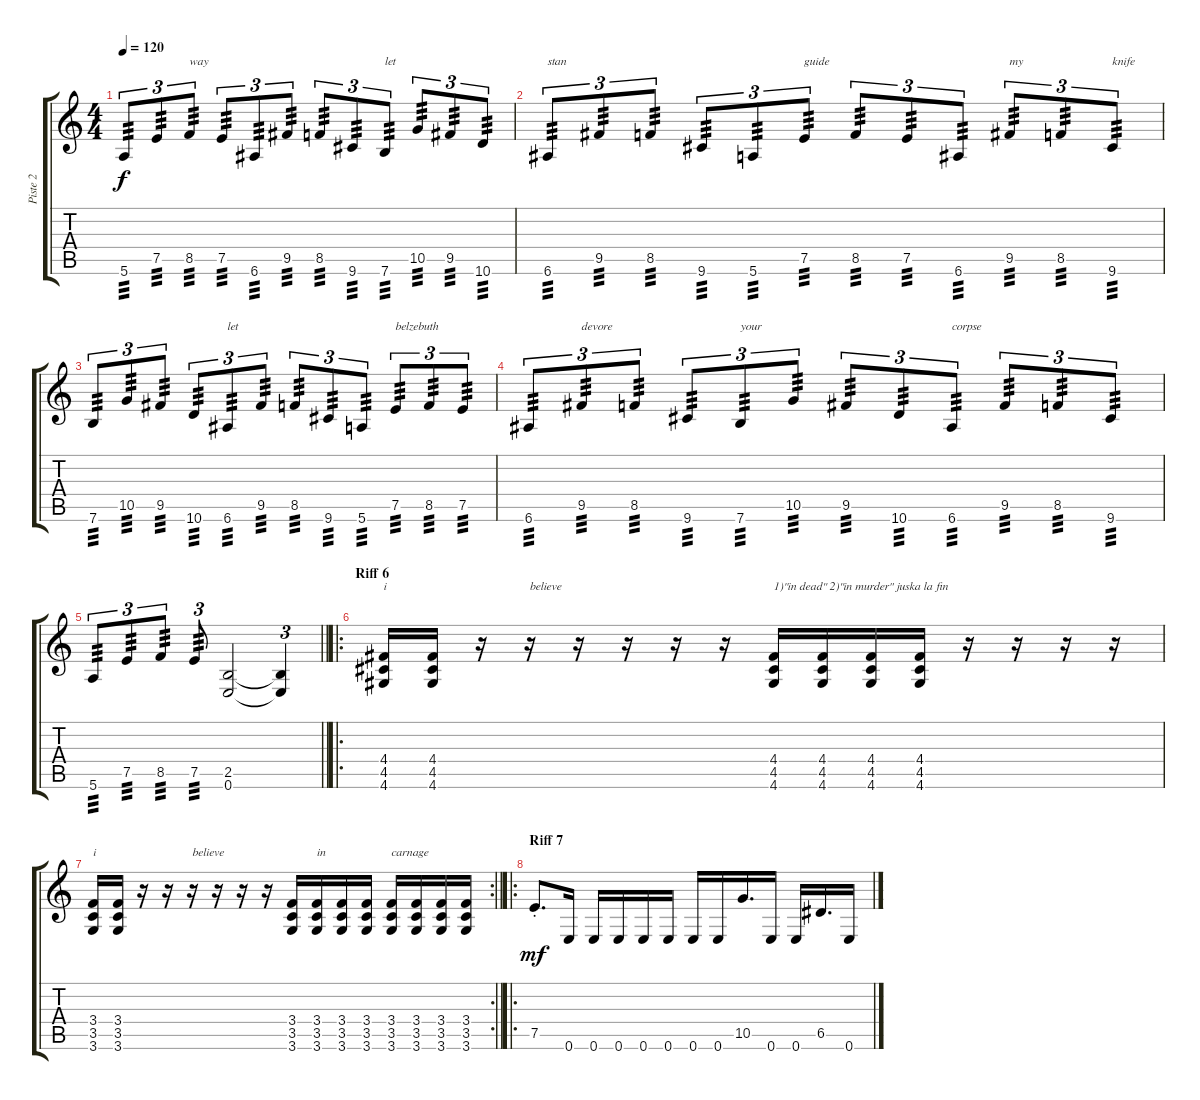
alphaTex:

\track ("Piste 2" "Piste 2") {instrument distortionguitar}
\staff {score tabs}
\tuning (E4 B3 G3 D3 A2 E2) {hide}
\ts (4 4)
\tempo 120
\clef g2
\ks c
5.6.8{tu (3 2) tp 3 dy f} 7.5.8{tu (3 2) tp 3} 8.5.8{tu (3 2) txt "way" tp 3} 7.5.8{tu (3 2) tp 3} 6.6.8{tu (3 2) tp 3} 9.5.8{tu (3 2) tp 3} 8.5.8{tu (3 2) tp 3} 9.6.8{tu (3 2) tp 3} 7.6.8{tu (3 2) txt "let" tp 3} 10.5.8{tu (3 2) tp 3} 9.5.8{tu (3 2) tp 3} 10.6.8{tu (3 2) tp 3} |
6.6.8{tu (3 2) txt "stan" tp 3} 9.5.8{tu (3 2) tp 3} 8.5.8{tu (3 2) tp 3} 9.6.8{tu (3 2) tp 3} 5.6.8{tu (3 2) tp 3} 7.5.8{tu (3 2) txt "guide" tp 3} 8.5.8{tu (3 2) tp 3} 7.5.8{tu (3 2) tp 3} 6.6.8{tu (3 2) tp 3} 9.5.8{tu (3 2) txt "my" tp 3} 8.5.8{tu (3 2) tp 3} 9.6.8{tu (3 2) txt "knife" tp 3} |
7.6.8{tu (3 2) tp 3} 10.5.8{tu (3 2) tp 3} 9.5.8{tu (3 2) tp 3} 10.6.8{tu (3 2) tp 3} 6.6.8{tu (3 2) txt "let" tp 3} 9.5.8{tu (3 2) tp 3} 8.5.8{tu (3 2) tp 3} 9.6.8{tu (3 2) tp 3} 5.6.8{tu (3 2) tp 3} 7.5.8{tu (3 2) txt "belzebuth" tp 3} 8.5.8{tu (3 2) tp 3} 7.5.8{tu (3 2) tp 3} |
6.6.8{tu (3 2) tp 3} 9.5.8{tu (3 2) txt "devore" tp 3} 8.5.8{tu (3 2) tp 3} 9.6.8{tu (3 2) tp 3} 7.6.8{tu (3 2) txt "your" tp 3} 10.5.8{tu (3 2) tp 3} 9.5.8{tu (3 2) tp 3} 10.6.8{tu (3 2) tp 3} 6.6.8{tu (3 2) txt "corpse" tp 3} 9.5.8{tu (3 2) tp 3} 8.5.8{tu (3 2) tp 3} 9.6.8{tu (3 2) tp 3} |
\barLineRight lightlight
5.6.8{tu (3 2) tp 3} 7.5.8{tu (3 2) tp 3} 8.5.8{tu (3 2) tp 3} 7.5.8{tu (3 2) tp 3} (2.5 0.6).2 (2.5{t} 0.6{t}).4{tu (3 2)} |
\ro
\section ("" "Riff 6")
(4.4 4.5 4.6).16{txt "i"} (4.4 4.5 4.6).16 r.16 r.16{txt "believe"} r.16 r.16 r.16 r.16 (4.4 4.5 4.6).16{txt "1)\"in dead\" 2)\"in murder\" juska la fin"} (4.4 4.5 4.6).16 (4.4 4.5 4.6).16 (4.4 4.5 4.6).16 r.16 r.16 r.16 r.16 |
\rc 2
\barLineRight lightlight
(3.4 3.5 3.6).16{txt "i "} (3.4 3.5 3.6).16 r.16 r.16 r.16{txt "believe"} r.16 r.16 r.16 (3.4 3.5 3.6).16 (3.4 3.5 3.6).16{txt "in"} (3.4 3.5 3.6).16 (3.4 3.5 3.6).16 (3.4 3.5 3.6).16{txt "carnage"} (3.4 3.5 3.6).16 (3.4 3.5 3.6).16 (3.4 3.5 3.6).16 |
\ro
\section ("" "Riff 7")
7.5{st}.8{d dy mf volume 16} 0.6.16 0.6.16 0.6.16 0.6.16 0.6.16 0.6.16 0.6.16 10.5.16{d} 0.6.16 0.6.16 6.5.16{d} 0.6.16
